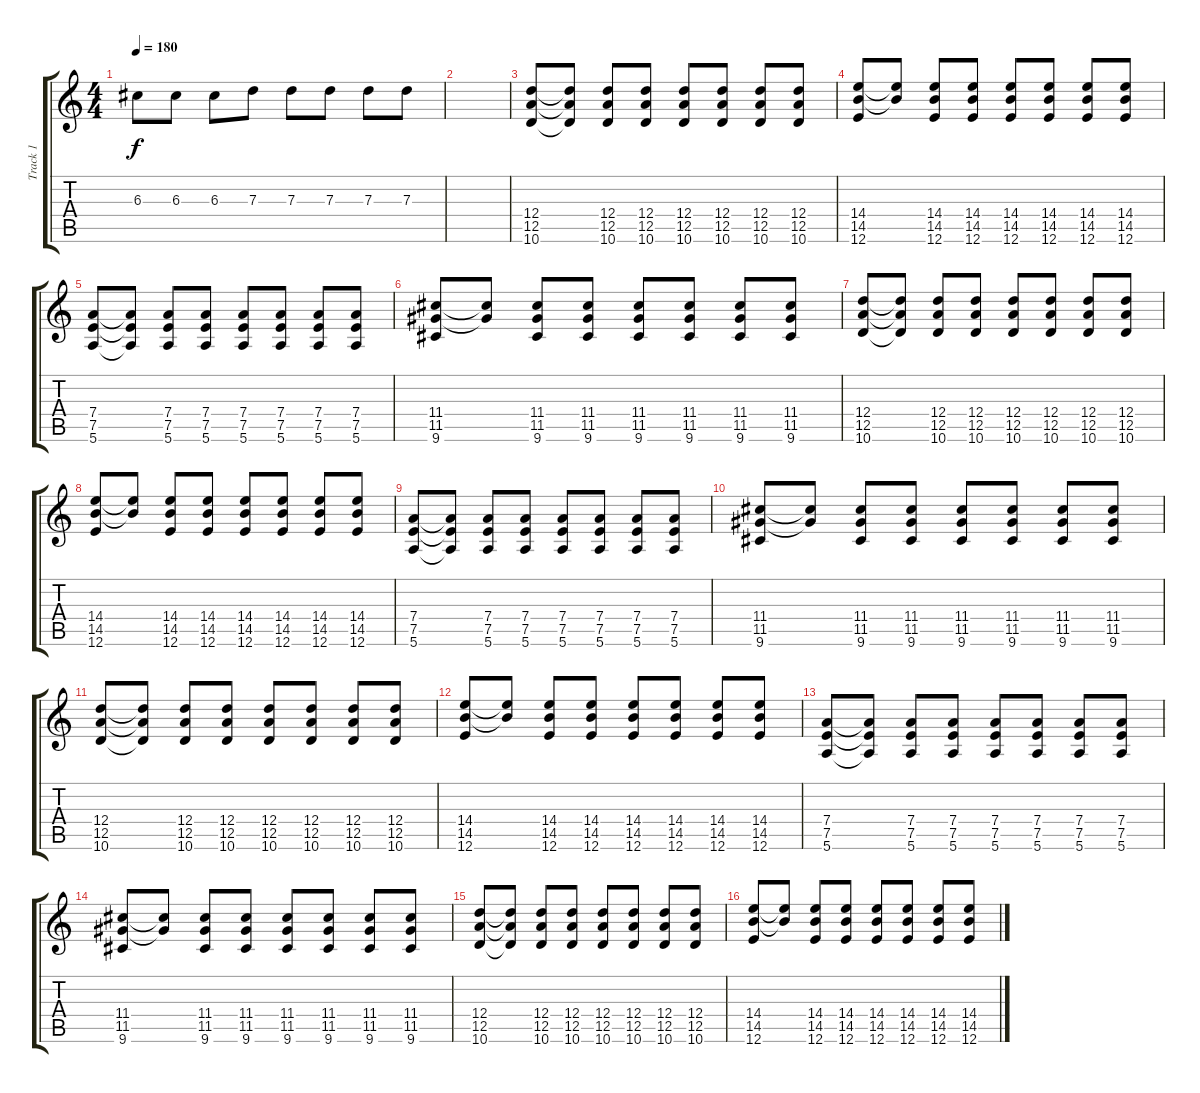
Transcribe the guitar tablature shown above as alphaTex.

\track ("Track 1" "Track 1") {instrument distortionguitar}
\staff {score tabs}
\tuning (E4 B3 G3 D3 A2 E2) {hide}
\ts (4 4)
\tempo 180
\clef g2
\ks c
6.3.8{dy f} 6.3.8 6.3.8 7.3.8 7.3.8 7.3.8 7.3.8 7.3.8 |
|
(12.4 12.5 10.6).8 (12.4{t} 12.5{t} 10.6{t}).8 (12.4 12.5 10.6).8 (12.4 12.5 10.6).8 (12.4 12.5 10.6).8 (12.4 12.5 10.6).8 (12.4 12.5 10.6).8 (12.4 12.5 10.6).8 |
(14.4 14.5 12.6).8 (14.4{t} 14.5{t}).8 (14.4 14.5 12.6).8 (14.4 14.5 12.6).8 (14.4 14.5 12.6).8 (14.4 14.5 12.6).8 (14.4 14.5 12.6).8 (14.4 14.5 12.6).8 |
(7.4 7.5 5.6).8 (7.4{t} 7.5{t} 5.6{t}).8 (7.4 7.5 5.6).8 (7.4 7.5 5.6).8 (7.4 7.5 5.6).8 (7.4 7.5 5.6).8 (7.4 7.5 5.6).8 (7.4 7.5 5.6).8 |
(11.4 11.5 9.6).8 (11.4{t} 11.5{t}).8 (11.4 11.5 9.6).8 (11.4 11.5 9.6).8 (11.4 11.5 9.6).8 (11.4 11.5 9.6).8 (11.4 11.5 9.6).8 (11.4 11.5 9.6).8 |
(12.4 12.5 10.6).8 (12.4{t} 12.5{t} 10.6{t}).8 (12.4 12.5 10.6).8 (12.4 12.5 10.6).8 (12.4 12.5 10.6).8 (12.4 12.5 10.6).8 (12.4 12.5 10.6).8 (12.4 12.5 10.6).8 |
(14.4 14.5 12.6).8 (14.4{t} 14.5{t}).8 (14.4 14.5 12.6).8 (14.4 14.5 12.6).8 (14.4 14.5 12.6).8 (14.4 14.5 12.6).8 (14.4 14.5 12.6).8 (14.4 14.5 12.6).8 |
(7.4 7.5 5.6).8 (7.4{t} 7.5{t} 5.6{t}).8 (7.4 7.5 5.6).8 (7.4 7.5 5.6).8 (7.4 7.5 5.6).8 (7.4 7.5 5.6).8 (7.4 7.5 5.6).8 (7.4 7.5 5.6).8 |
(11.4 11.5 9.6).8 (11.4{t} 11.5{t}).8 (11.4 11.5 9.6).8 (11.4 11.5 9.6).8 (11.4 11.5 9.6).8 (11.4 11.5 9.6).8 (11.4 11.5 9.6).8 (11.4 11.5 9.6).8 |
(12.4 12.5 10.6).8 (12.4{t} 12.5{t} 10.6{t}).8 (12.4 12.5 10.6).8 (12.4 12.5 10.6).8 (12.4 12.5 10.6).8 (12.4 12.5 10.6).8 (12.4 12.5 10.6).8 (12.4 12.5 10.6).8 |
(14.4 14.5 12.6).8 (14.4{t} 14.5{t}).8 (14.4 14.5 12.6).8 (14.4 14.5 12.6).8 (14.4 14.5 12.6).8 (14.4 14.5 12.6).8 (14.4 14.5 12.6).8 (14.4 14.5 12.6).8 |
(7.4 7.5 5.6).8 (7.4{t} 7.5{t} 5.6{t}).8 (7.4 7.5 5.6).8 (7.4 7.5 5.6).8 (7.4 7.5 5.6).8 (7.4 7.5 5.6).8 (7.4 7.5 5.6).8 (7.4 7.5 5.6).8 |
(11.4 11.5 9.6).8 (11.4{t} 11.5{t}).8 (11.4 11.5 9.6).8 (11.4 11.5 9.6).8 (11.4 11.5 9.6).8 (11.4 11.5 9.6).8 (11.4 11.5 9.6).8 (11.4 11.5 9.6).8 |
(12.4 12.5 10.6).8 (12.4{t} 12.5{t} 10.6{t}).8 (12.4 12.5 10.6).8 (12.4 12.5 10.6).8 (12.4 12.5 10.6).8 (12.4 12.5 10.6).8 (12.4 12.5 10.6).8 (12.4 12.5 10.6).8 |
(14.4 14.5 12.6).8 (14.4{t} 14.5{t}).8 (14.4 14.5 12.6).8 (14.4 14.5 12.6).8 (14.4 14.5 12.6).8 (14.4 14.5 12.6).8 (14.4 14.5 12.6).8 (14.4 14.5 12.6).8
